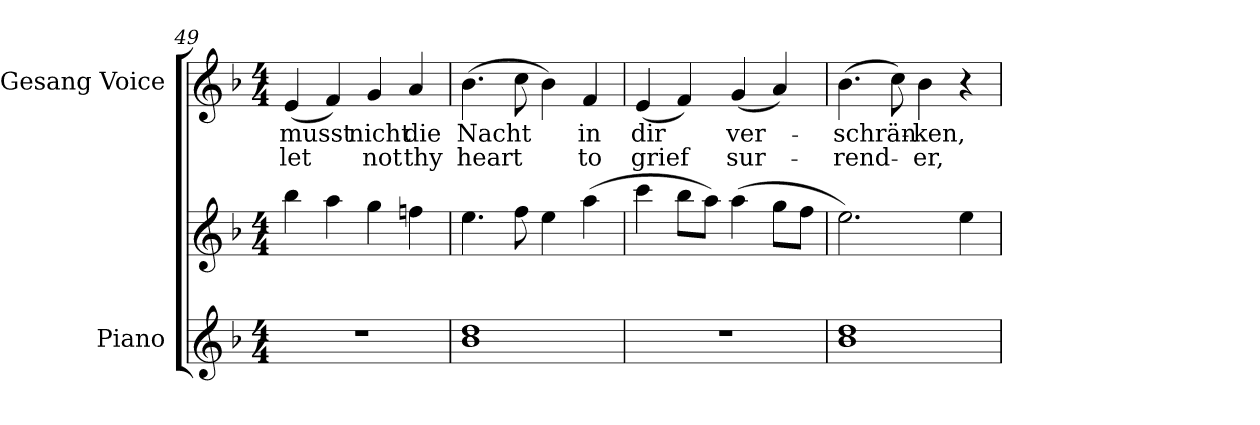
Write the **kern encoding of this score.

**kern	**kern	**kern	**text	**text
*part2	*part2	*part1	*part1	*part1
*staff3	*staff2	*staff1	*staff1	*staff1
*I"Piano	*	*I"Gesang Voice	*	*
*I'Pno	*	*	*	*
*clefG2	*clefG2	*clefG2	*	*
*k[b-]	*k[b-]	*k[b-]	*	*
*M4/4	*M4/4	*M4/4	*	*
=49	=49	=49	=49	=49
!	!	!	!LO:LY:b	!LO:LY:b
1r	4bb-\	(<4e/	musst	let
.	4aa\	4f/)	.	.
!	!	!	!LO:LY:b	!LO:LY:b
.	4gg\	4g/	nicht	not
!	!	!	!LO:LY:b	!LO:LY:b
.	4ffn\	4a/	die	thy
=50	=50	=50	=50	=50
!	!	!	!LO:LY:b	!LO:LY:b
1b- 1dd	4.ee\	(>4.b-\	Nacht	heart
.	8ff\	8cc\	.	.
.	4ee\	4b-\)	.	.
!	!	!	!LO:LY:b	!LO:LY:b
.	(>4aa\	4f/	in	to
=51	=51	=51	=51	=51
!	!	!	!LO:LY:b	!LO:LY:b
1r	4ccc\	(<4e/	dir	grief
.	8bb-\L	4f/)	.	.
.	8aa\J)	.	.	.
!	!	!	!LO:LY:b	!LO:LY:b
.	(>4aa\	(<4g/	ver-	sur-
.	8gg\L	4a/)	.	.
.	8ff\J	.	.	.
=52	=52	=52	=52	=52
!	!	!	!LO:LY:b	!LO:LY:b
1b- 1dd	2.ee\)	(>4.b-\	-schrän-	-rend-
.	.	8cc\)	.	.
!	!	!	!LO:LY:b	!LO:LY:b
.	.	4b-\	-ken,	-er,
.	4ee\	4r	.	.
=	=	=	=	=
*-	*-	*-	*-	*-
